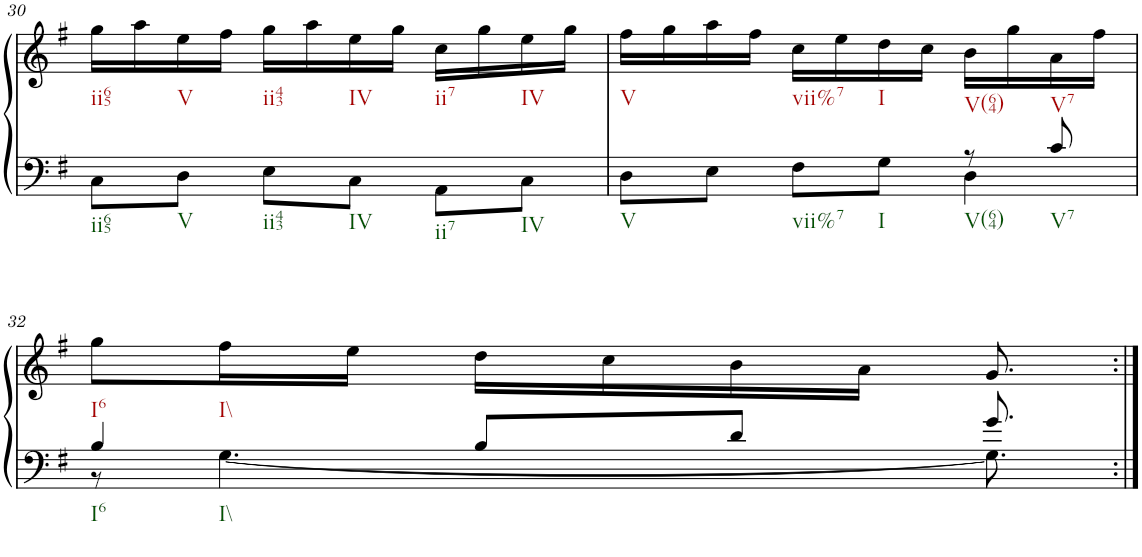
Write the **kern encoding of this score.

**kern	**kern
*part1	*part1
*staff2	*staff1
*I"Klavier linke Hand	*
!!LO:PB:g=z
*clefF4	*clefG2
*k[f#]	*k[f#]
*M3/4	*M3/4
=30	=30
*^	*
2.ryy	8C\L	16gg\LL
.	.	16aa\
.	8D\J	16ee\
.	.	16ff#\JJ
.	8E\L	16gg\LL
.	.	16aa\
.	8C\J	16ee\
.	.	16gg\JJ
.	8AA\L	16cc\LL
.	.	16gg\
.	8C\J	16ee\
.	.	16gg\JJ
=31	=31	=31
8D\L	2ryy	16ff#\LL
.	.	16gg\
8E\J	.	16aa\
.	.	16ff#\JJ
8F#\L	.	16cc\LL
.	.	16ee\
8G\J	.	16dd\
.	.	16cc\JJ
8r	4D\	16b\LL
.	.	16gg\
8c/	.	16a\
.	.	16ff#\JJ
!!LO:LB:g=z
=32	=32	=32
4B/	8r	8gg\L
.	[4.G\	16ff#\L
.	.	16ee\JJ
8B/L	.	16dd\LL
.	.	16cc\
8d/J	.	16b\
.	.	16a\JJ
8.g/	8.G\]	8.g/
*v	*v	*
=:|!	=:|!
*-	*-
